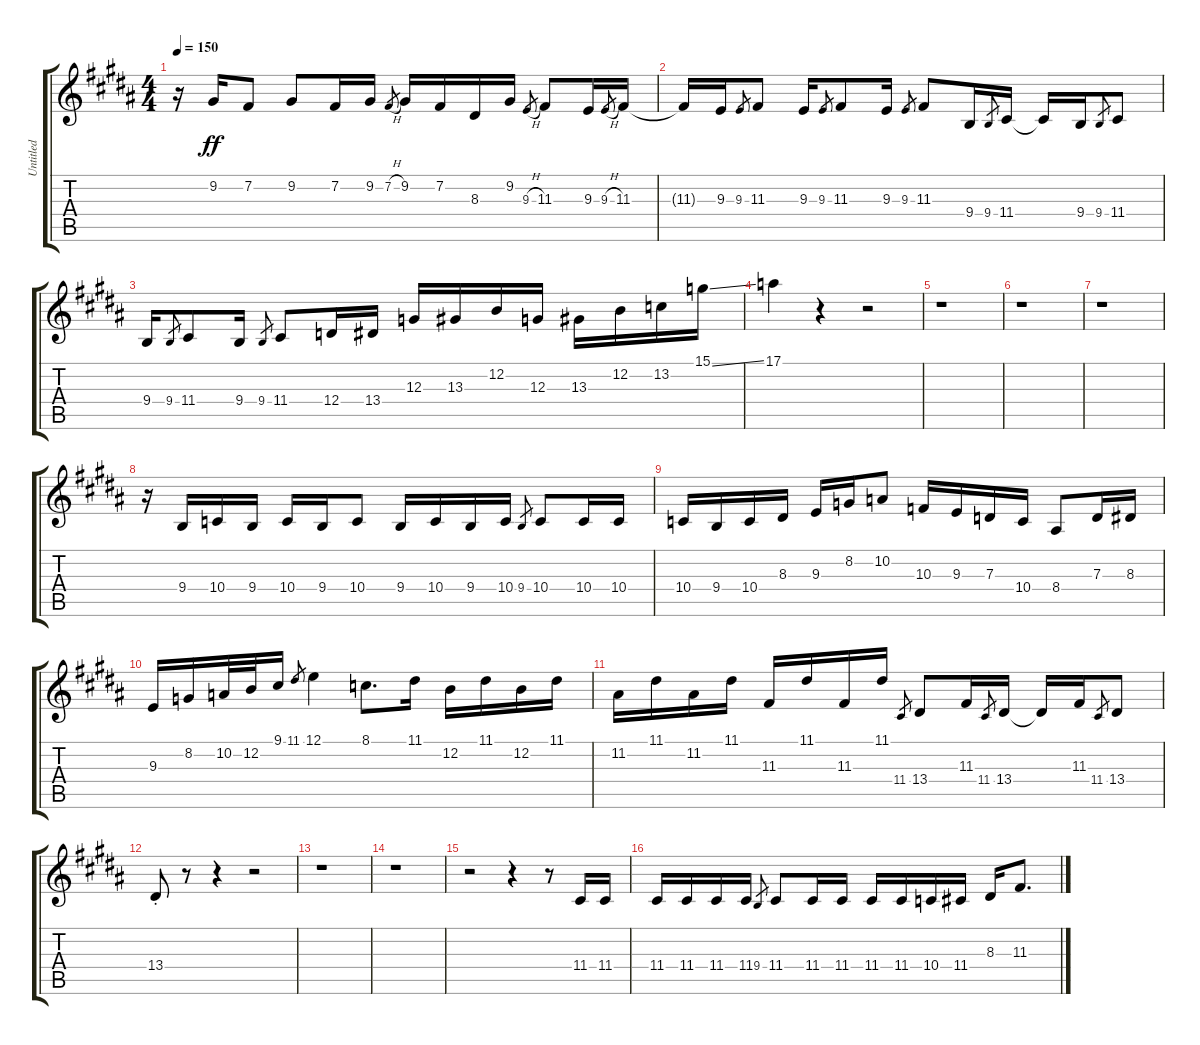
\track ("Untitled" "Untitled") {instrument bassoon}
\staff {score tabs}
\tuning (E4 B3 G3 D3 A2 E2) {hide}
\ts (4 4)
\tempo 150
\clef g2
\ks g#minor
r.16{dy ff} 9.2.16 7.2.8 9.2.8 7.2.16 9.2.16 7.2{h}.8{gr} 9.2.16 7.2.16 8.3.16 9.2.16 9.3{h}.8{gr} 11.3.8 9.3.16 9.3{h}.8{gr} 11.3.16 |
\ks b
11.3{t}.16 9.3.16 9.3.8{gr} 11.3.8 9.3.16 9.3.8{gr} 11.3.8 9.3.16 9.3.8{gr} 11.3.8 9.4.16 9.4.8{gr} 11.4.16 11.4{t}.16 9.4.16 9.4.8{gr} 11.4.8 |
\ks g#minor
9.4.16 9.4.8{gr} 11.4.8 9.4.16 9.4.8{gr} 11.4.8 12.4.16 13.4.16 12.3.16 13.3.16 12.2.16 12.3.16 13.3.16 12.2.16 13.2.16 15.1{ss}.16 |
\ks b
17.1.4 r.4 r.2 |
\ks g#minor
r.1 |
\ks b
r.1 |
\ks g#minor
r.1 |
\ks b
r.16 9.4.16 10.4.16 9.4.16 10.4.16 9.4.16 10.4.8 9.4.16 10.4.16 9.4.16 10.4.16 9.4.8{gr} 10.4.8 10.4.16 10.4.16 |
\ks g#minor
10.4.16 9.4.16 10.4.16 8.3.16 9.3.16 8.2.16 10.2.8 10.3.16 9.3.16 7.3.16 10.4.16 8.4.8 7.3.16 8.3.16 |
\ks b
9.3.16 8.2.16 10.2.32 12.2.32 9.1.16 11.1.8{gr} 12.1.4 8.1.8{d} 11.1.16 12.2.16 11.1.16 12.2.16 11.1.16 |
\ks g#minor
11.2.16 11.1.16 11.2.16 11.1.16 11.3.16 11.1.16 11.3.16 11.1.16 11.4.8{gr} 13.4.8 11.3.16 11.4.8{gr} 13.4.16 13.4{t}.16 11.3.16 11.4.8{gr} 13.4.8 |
\ks b
13.4{st}.8 r.8 r.4 r.2 |
\ks g#minor
r.1 |
r.1 |
\ks b
r.2 r.4 r.8 11.4.16 11.4.16 |
\ks g#minor
11.4.16 11.4.16 11.4.16 11.4.16 9.4.8{gr} 11.4.8 11.4.16 11.4.16 11.4.16 11.4.16 10.4.16 11.4.16 8.3.16 11.3.8{d}
